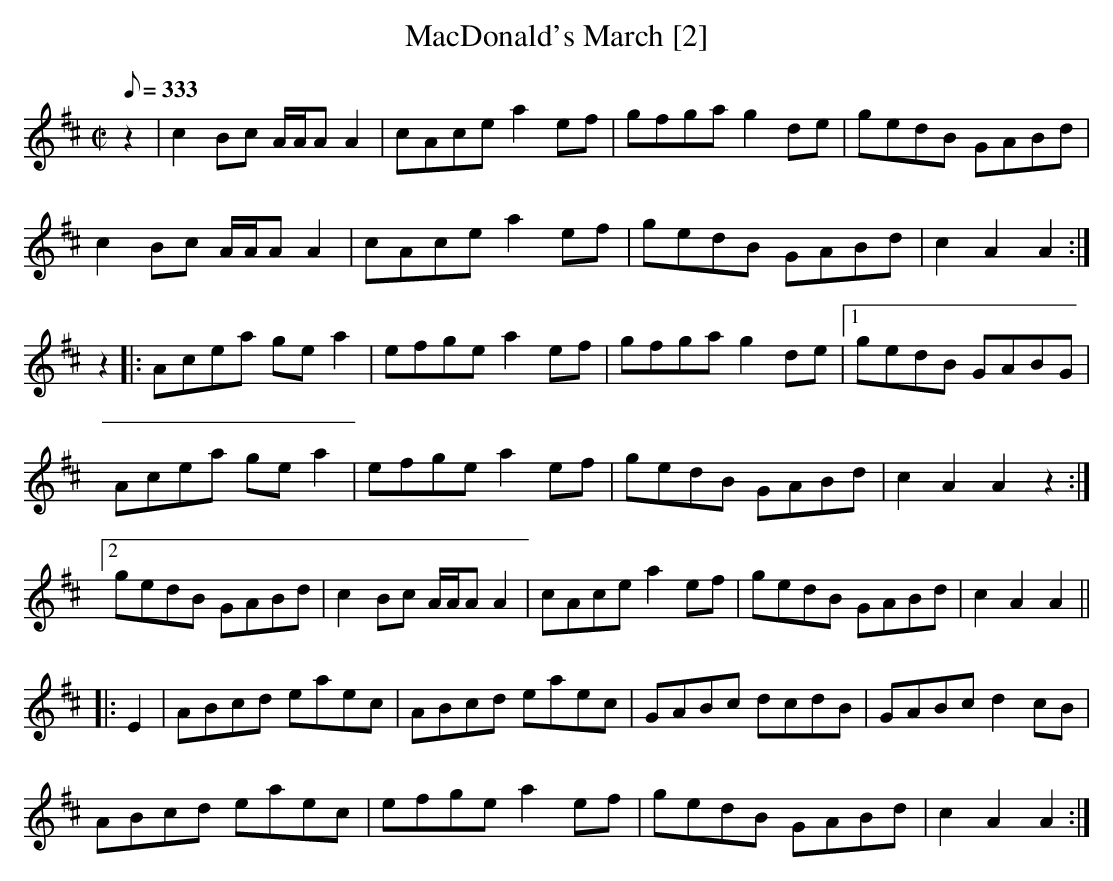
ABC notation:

X:1
T:MacDonald's March [2]
L:1/8
Q:333
M:C|
K:Amix
z2|c2 Bc A/A/A A2|cAce a2 ef|gfga g2 de|gedB GABd|
c2 Bc A/A/A A2|cAce a2 ef|gedB GABd|c2 A2 A2 :|
z2|:Acea ge a2|efge a2 ef|gfga g2 de|[1gedB GABG|
Acea ge a2|efge a2 ef|gedB GABd|c2 A2 A2 z2:|
[2gedB GABd|c2 Bc A/A/A A2|cAce a2 ef|gedB GABd|c2 A2 A2||
|:E2|ABcd eaec|ABcd eaec|GABc dcdB|GABc d2 cB|
ABcd eaec|efge a2 ef|gedB GABd|c2 A2 A2 :|
